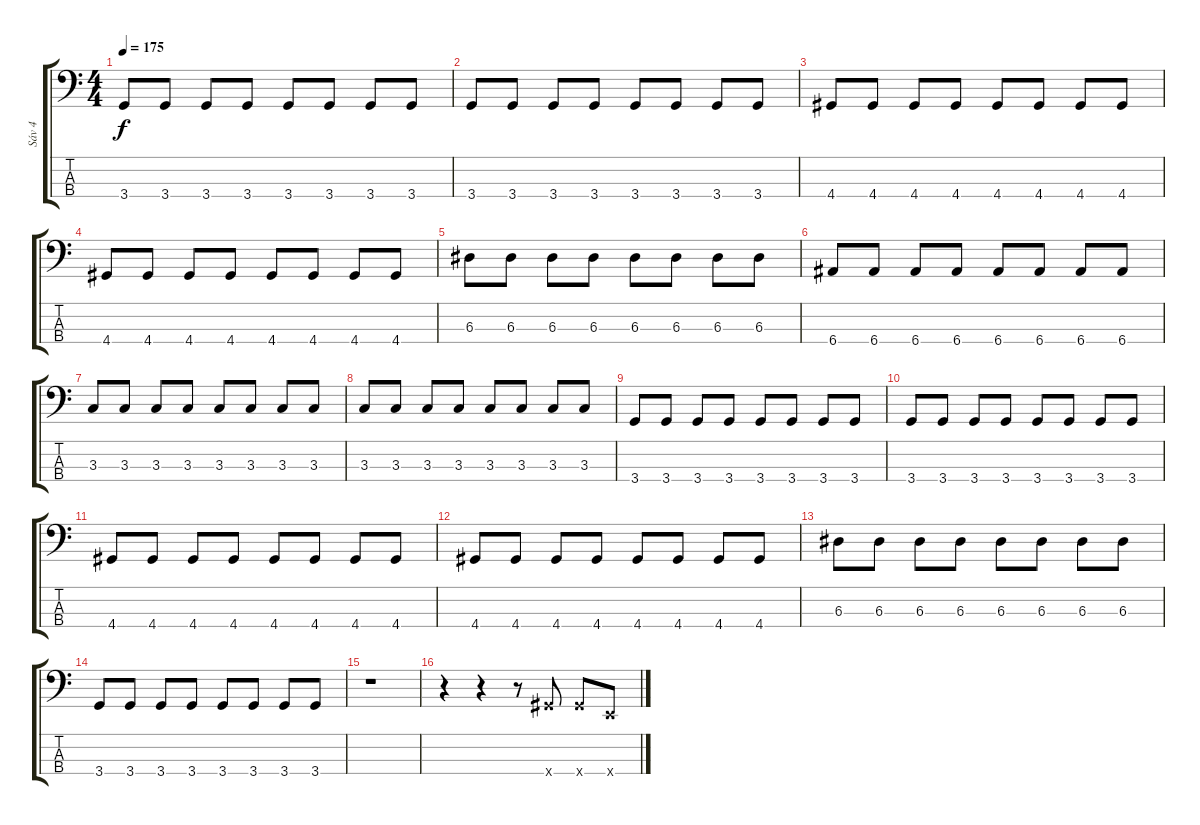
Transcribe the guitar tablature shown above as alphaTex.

\track ("Sáv 4" "Sáv 4") {instrument electricbassfinger}
\staff {score tabs}
\tuning (G2 D2 A1 E1) {hide}
\ts (4 4)
\tempo 175
\clef f4
\ks c
3.4.8{dy f} 3.4.8 3.4.8 3.4.8 3.4.8 3.4.8 3.4.8 3.4.8 |
3.4.8 3.4.8 3.4.8 3.4.8 3.4.8 3.4.8 3.4.8 3.4.8 |
4.4.8 4.4.8 4.4.8 4.4.8 4.4.8 4.4.8 4.4.8 4.4.8 |
4.4.8 4.4.8 4.4.8 4.4.8 4.4.8 4.4.8 4.4.8 4.4.8 |
6.3.8 6.3.8 6.3.8 6.3.8 6.3.8 6.3.8 6.3.8 6.3.8 |
6.4.8 6.4.8 6.4.8 6.4.8 6.4.8 6.4.8 6.4.8 6.4.8 |
3.3.8 3.3.8 3.3.8 3.3.8 3.3.8 3.3.8 3.3.8 3.3.8 |
3.3.8 3.3.8 3.3.8 3.3.8 3.3.8 3.3.8 3.3.8 3.3.8 |
3.4.8 3.4.8 3.4.8 3.4.8 3.4.8 3.4.8 3.4.8 3.4.8 |
3.4.8 3.4.8 3.4.8 3.4.8 3.4.8 3.4.8 3.4.8 3.4.8 |
4.4.8 4.4.8 4.4.8 4.4.8 4.4.8 4.4.8 4.4.8 4.4.8 |
4.4.8 4.4.8 4.4.8 4.4.8 4.4.8 4.4.8 4.4.8 4.4.8 |
6.3.8 6.3.8 6.3.8 6.3.8 6.3.8 6.3.8 6.3.8 6.3.8 |
3.4.8 3.4.8 3.4.8 3.4.8 3.4.8 3.4.8 3.4.8 3.4.8 |
r.1 |
r.4 r.4 r.8 4.4{x}.8 4.4{x}.8 0.4{x}.8
